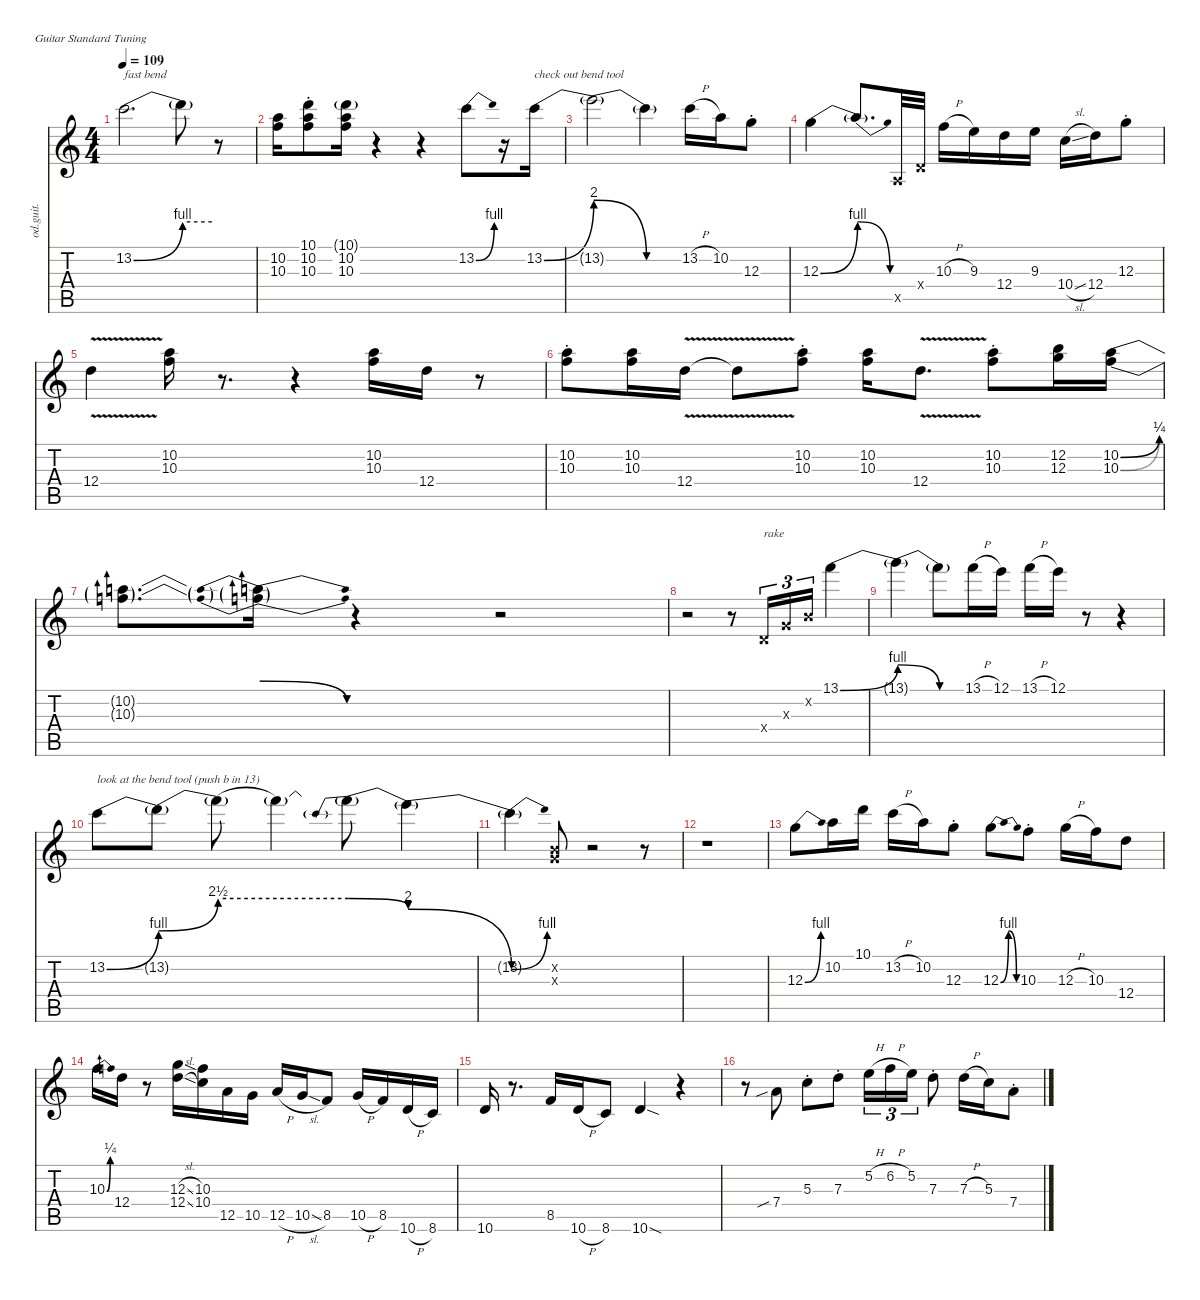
\defaultSystemsLayout 4
\hideDynamics
\bracketExtendMode nobrackets
\otherSystemsTrackNameOrientation horizontal
\track ("Guit IV" "od.guit.") {instrument overdrivenguitar}
\staff {score tabs}
\tuning (E4 B3 G3 D3 A2 E2)
\ts (4 4)
\tempo 109
\clef g2
\ks c
13.2{be (bend 0 0 60 4)}.2{d txt "fast bend" dy f beam Down} 13.2{be (hold 0 4 60 4) t}.8{beam Down} r.8{beam Down} |
(10.2 10.3).16{beam Down} (10.1{st} 10.2{st} 10.3{st}).8{beam Down} (10.1{g} 10.2 10.3).16{beam Down} r.4{beam Down} r.4{beam Down} 13.2{be (bend 0 0 45.999998399999996 4)}.8{beam Down} r.16{beam Down} 13.2{be (bend 0 0 60 8)}.16{txt "check out bend tool" beam Down} |
13.2{be (release 0 8 60 0) t}.2{beam Down} 13.2{be (hold 0 0 60 0) t}.4{beam Down} 13.2{h}.16{beam Down} 10.2.16{beam Down} 12.3{st}.8{beam Down} |
12.3{be (bend 0 0 60 4)}.4{beam Down} 12.3{be (release 0 4 60 0) t}.8{d beam Up} 0.5{x}.32{beam Up} 0.4{x}.32{beam Up} 10.3{h}.16{beam Down} 9.3.16{beam Down} 12.4.16{beam Down} 9.3.16{beam Down} 10.4{sl}.16{beam Down} 12.4.16{beam Down} 12.3{st}.8{beam Down} |
12.4{v}.4{beam Down} (10.2 10.3).16{beam Down} r.8{d beam Down} r.4{beam Down} (10.2 10.3).16{beam Down} 12.4.16{dy mp beam Down} r.8{beam Down} |
(10.2{st} 10.3{st}).8{dy f beam Down} (10.2 10.3).16{beam Down} 12.4{v}.16{beam Down} 12.4{v t}.8{beam Down} (10.2{st} 10.3{st}).8{beam Down} (10.2 10.3).16{beam Down} 12.4{v}.8{d beam Down} (10.2{st} 10.3{st}).8{beam Down} (12.2 12.3).16{beam Down} (10.2{be (bend 0 0 60 1)} 10.3{be (bend 0 0 60 1)}).16{beam Down} |
(10.2{t} 10.3{t}).8{d beam Down} (10.2{be (prebendrelease 0 1 60 0) t} 10.3{be (prebendrelease 0 1 60 0) t}).16{beam Down} r.4{beam Down} r.2{beam Down} |
r.2{beam Down} r.8{beam Down} 0.4{x}.16{tu (3 2) txt "rake" beam Up} 0.3{x}.16{tu (3 2) beam Up} 0.2{x}.16{tu (3 2) beam Up} 13.1{be (bend 0 0 60 4)}.4{beam Down} |
13.1{be (release 0 4 60 0) t}.4{beam Down} 13.1{be (hold 0 0 60 0) t}.8{beam Down} 13.1{h}.16{beam Down} 12.1.16{dy p beam Down} 13.1{h}.16{dy f beam Down} 12.1.16{dy p beam Down} r.8{beam Down} r.4{beam Down} |
13.2{be (bend 0 0 60 4)}.8{txt "look at the bend tool (push b in 13)" dy ff beam Down} 13.2{be (bend 0 4 60 10) t}.8{dy f beam Down} 13.2{be (hold 0 10 60 10) t}.8{beam Down} 13.2{t}.4{beam Down} 13.2{be (prebendrelease 0 10 60 8) t}.8{beam Down} 13.2{be (release 0 8 60 0) t}.4{beam Down} |
13.2{be (bend 0 0 60 4) t}.4{beam Down} (0.2{x} 0.3{x}).8{beam Up} r.2{beam Up} r.8{beam Up} |
r.1{beam Down} |
12.3{be (bend 0 0 30 4)}.8{beam Down} 10.2.16{beam Down} 10.1.16{beam Down} 13.2{h}.16{beam Down} 10.2.16{beam Down} 12.3{st}.8{beam Down} 12.3{be (bendrelease 0 0 7.0000002 4 30 4 45 0)}.8{beam Down} 10.3{st}.8{beam Down} 12.3{h}.16{beam Down} 10.3.16{beam Down} 12.4.8{beam Down} |
10.3{be (bend 0 0 30 1)}.16{beam Down} 12.4.16{beam Down} r.8{beam Down} (12.3{sl} 12.4{sl}).16{beam Down} (10.3 10.4).16{beam Down} 12.5.16{beam Down} 10.5.16{beam Down} 12.5{h}.16{beam Up} 10.5{sl}.16{beam Up} 8.5.8{beam Up} 10.5{h}.16{beam Up} 8.5.16{beam Up} 10.6{h}.16{beam Up} 8.6.16{beam Up} |
10.6.16{beam Up} r.8{d beam Up} 8.5.16{beam Up} 10.6{h}.16{beam Up} 8.6.8{beam Up} 10.6{sod}.4{beam Up} r.4{beam Up} |
r.8{beam Down} 7.4{sib}.8{beam Up} 5.3{st}.8{beam Down} 7.3{st}.8{beam Down} 5.2{h}.16{tu (3 2) beam Down} 6.2{h}.16{tu (3 2) beam Down} 5.2.16{tu (3 2) beam Down} 7.3{st}.8{beam Down} 7.3{h}.16{beam Down} 5.3.16{beam Down} 7.4{st}.8{beam Down}
